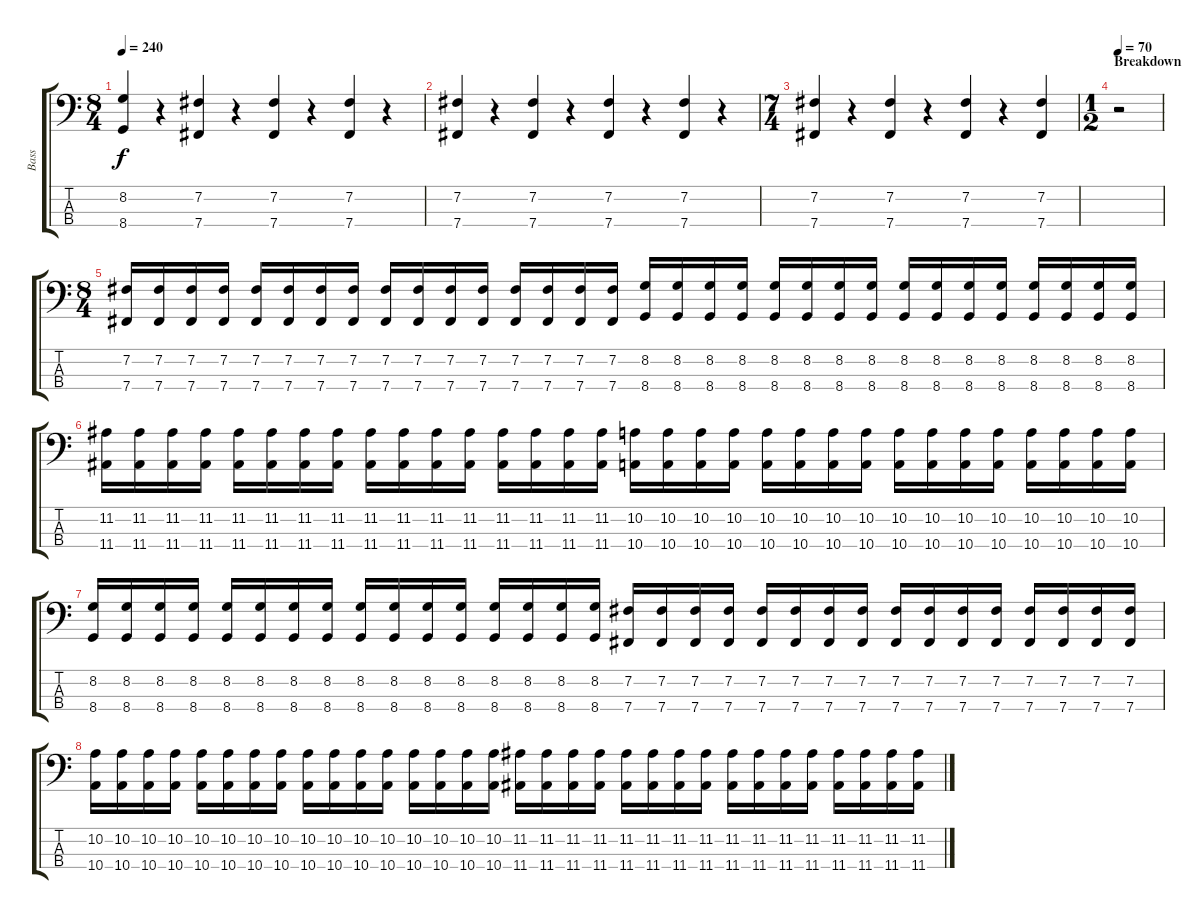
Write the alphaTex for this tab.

\track ("Bass" "Bass") {instrument electricbasspick}
\staff {score tabs}
\tuning (E2 B1 Gb1 B0) {hide}
\ts (8 4)
\tempo 240
\clef f4
\ks c
(8.2 8.4).4{dy f} r.4 (7.2 7.4).4 r.4 (7.2 7.4).4 r.4 (7.2 7.4).4 r.4 |
(7.2 7.4).4 r.4 (7.2 7.4).4 r.4 (7.2 7.4).4 r.4 (7.2 7.4).4 r.4 |
\ts (7 4)
(7.2 7.4).4 r.4 (7.2 7.4).4 r.4 (7.2 7.4).4 r.4 (7.2 7.4).4 |
\ts (1 2)
\section ("" "Breakdown")
\tempo 70
r.2 |
\ts (8 4)
(7.2 7.4).16 (7.2 7.4).16 (7.2 7.4).16 (7.2 7.4).16 (7.2 7.4).16 (7.2 7.4).16 (7.2 7.4).16 (7.2 7.4).16 (7.2 7.4).16 (7.2 7.4).16 (7.2 7.4).16 (7.2 7.4).16 (7.2 7.4).16 (7.2 7.4).16 (7.2 7.4).16 (7.2 7.4).16 (8.2 8.4).16 (8.2 8.4).16 (8.2 8.4).16 (8.2 8.4).16 (8.2 8.4).16 (8.2 8.4).16 (8.2 8.4).16 (8.2 8.4).16 (8.2 8.4).16 (8.2 8.4).16 (8.2 8.4).16 (8.2 8.4).16 (8.2 8.4).16 (8.2 8.4).16 (8.2 8.4).16 (8.2 8.4).16 |
(11.2 11.4).16 (11.2 11.4).16 (11.2 11.4).16 (11.2 11.4).16 (11.2 11.4).16 (11.2 11.4).16 (11.2 11.4).16 (11.2 11.4).16 (11.2 11.4).16 (11.2 11.4).16 (11.2 11.4).16 (11.2 11.4).16 (11.2 11.4).16 (11.2 11.4).16 (11.2 11.4).16 (11.2 11.4).16 (10.2 10.4).16 (10.2 10.4).16 (10.2 10.4).16 (10.2 10.4).16 (10.2 10.4).16 (10.2 10.4).16 (10.2 10.4).16 (10.2 10.4).16 (10.2 10.4).16 (10.2 10.4).16 (10.2 10.4).16 (10.2 10.4).16 (10.2 10.4).16 (10.2 10.4).16 (10.2 10.4).16 (10.2 10.4).16 |
(8.2 8.4).16 (8.2 8.4).16 (8.2 8.4).16 (8.2 8.4).16 (8.2 8.4).16 (8.2 8.4).16 (8.2 8.4).16 (8.2 8.4).16 (8.2 8.4).16 (8.2 8.4).16 (8.2 8.4).16 (8.2 8.4).16 (8.2 8.4).16 (8.2 8.4).16 (8.2 8.4).16 (8.2 8.4).16 (7.2 7.4).16 (7.2 7.4).16 (7.2 7.4).16 (7.2 7.4).16 (7.2 7.4).16 (7.2 7.4).16 (7.2 7.4).16 (7.2 7.4).16 (7.2 7.4).16 (7.2 7.4).16 (7.2 7.4).16 (7.2 7.4).16 (7.2 7.4).16 (7.2 7.4).16 (7.2 7.4).16 (7.2 7.4).16 |
(10.2 10.4).16 (10.2 10.4).16 (10.2 10.4).16 (10.2 10.4).16 (10.2 10.4).16 (10.2 10.4).16 (10.2 10.4).16 (10.2 10.4).16 (10.2 10.4).16 (10.2 10.4).16 (10.2 10.4).16 (10.2 10.4).16 (10.2 10.4).16 (10.2 10.4).16 (10.2 10.4).16 (10.2 10.4).16 (11.2 11.4).16 (11.2 11.4).16 (11.2 11.4).16 (11.2 11.4).16 (11.2 11.4).16 (11.2 11.4).16 (11.2 11.4).16 (11.2 11.4).16 (11.2 11.4).16 (11.2 11.4).16 (11.2 11.4).16 (11.2 11.4).16 (11.2 11.4).16 (11.2 11.4).16 (11.2 11.4).16 (11.2 11.4).16
